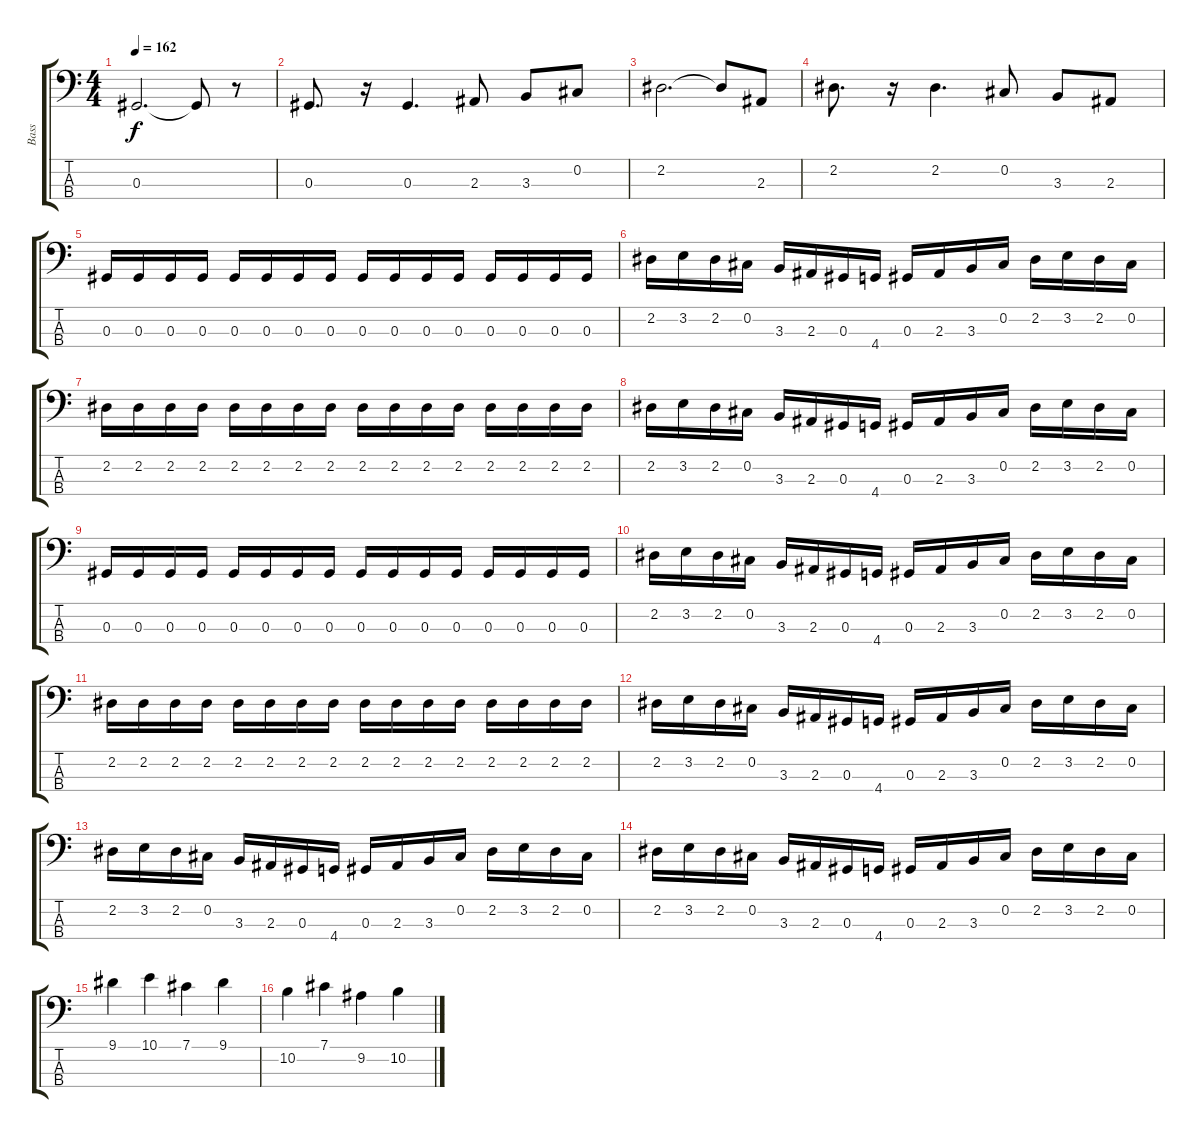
\track ("Bass" "Bass") {instrument electricbassfinger}
\staff {score tabs}
\tuning (Gb2 Db2 Ab1 Eb1) {hide}
\ts (4 4)
\tempo 162
\clef f4
\ks c
0.3.2{d dy f} 0.3{t}.8 r.8 |
0.3.8{d} r.16 0.3.4{d} 2.3.8 3.3.8 0.2.8 |
2.2.2{d} 2.2{t}.8 2.3.8 |
2.2.8{d} r.16 2.2.4{d} 0.2.8 3.3.8 2.3.8 |
0.3.16 0.3.16 0.3.16 0.3.16 0.3.16 0.3.16 0.3.16 0.3.16 0.3.16 0.3.16 0.3.16 0.3.16 0.3.16 0.3.16 0.3.16 0.3.16 |
2.2.16 3.2.16 2.2.16 0.2.16 3.3.16 2.3.16 0.3.16 4.4.16 0.3.16 2.3.16 3.3.16 0.2.16 2.2.16 3.2.16 2.2.16 0.2.16 |
2.2.16 2.2.16 2.2.16 2.2.16 2.2.16 2.2.16 2.2.16 2.2.16 2.2.16 2.2.16 2.2.16 2.2.16 2.2.16 2.2.16 2.2.16 2.2.16 |
2.2.16 3.2.16 2.2.16 0.2.16 3.3.16 2.3.16 0.3.16 4.4.16 0.3.16 2.3.16 3.3.16 0.2.16 2.2.16 3.2.16 2.2.16 0.2.16 |
0.3.16 0.3.16 0.3.16 0.3.16 0.3.16 0.3.16 0.3.16 0.3.16 0.3.16 0.3.16 0.3.16 0.3.16 0.3.16 0.3.16 0.3.16 0.3.16 |
2.2.16 3.2.16 2.2.16 0.2.16 3.3.16 2.3.16 0.3.16 4.4.16 0.3.16 2.3.16 3.3.16 0.2.16 2.2.16 3.2.16 2.2.16 0.2.16 |
2.2.16 2.2.16 2.2.16 2.2.16 2.2.16 2.2.16 2.2.16 2.2.16 2.2.16 2.2.16 2.2.16 2.2.16 2.2.16 2.2.16 2.2.16 2.2.16 |
2.2.16 3.2.16 2.2.16 0.2.16 3.3.16 2.3.16 0.3.16 4.4.16 0.3.16 2.3.16 3.3.16 0.2.16 2.2.16 3.2.16 2.2.16 0.2.16 |
2.2.16 3.2.16 2.2.16 0.2.16 3.3.16 2.3.16 0.3.16 4.4.16 0.3.16 2.3.16 3.3.16 0.2.16 2.2.16 3.2.16 2.2.16 0.2.16 |
2.2.16 3.2.16 2.2.16 0.2.16 3.3.16 2.3.16 0.3.16 4.4.16 0.3.16 2.3.16 3.3.16 0.2.16 2.2.16 3.2.16 2.2.16 0.2.16 |
9.1.4 10.1.4 7.1.4 9.1.4 |
10.2.4 7.1.4 9.2.4 10.2.4
